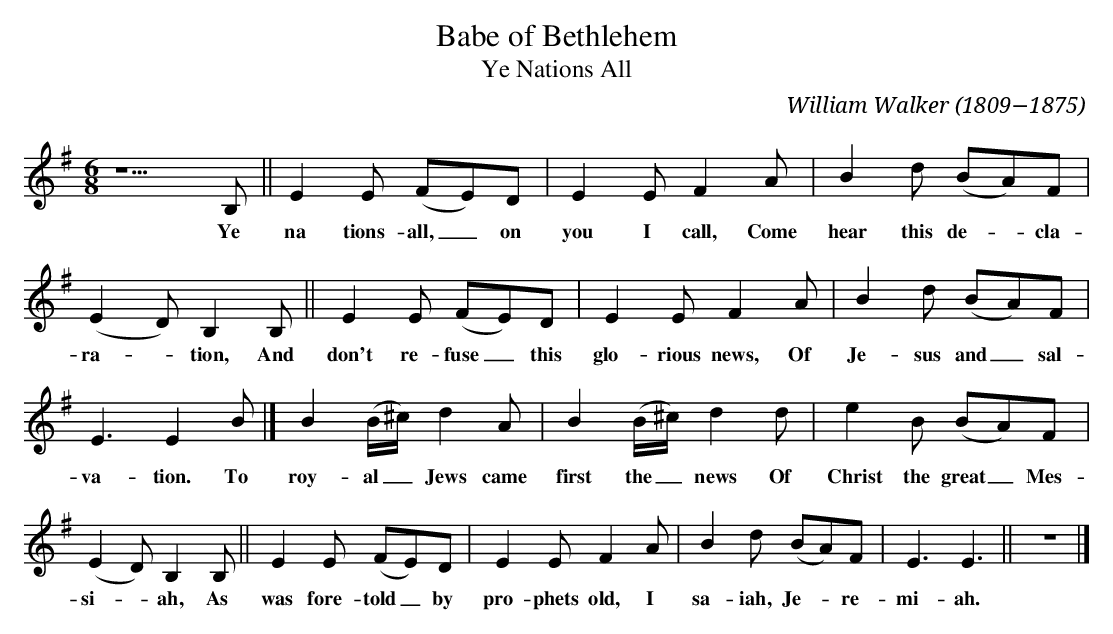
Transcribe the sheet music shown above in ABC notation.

X:1
T: Babe of Bethlehem
T: Ye Nations All
C: William Walker (1809−1875)
M: 6/8
L: 1/8
K: G
z5 B, || E2E (FE)D | E2E F2A |
w: Ye na tions-all,_ on you I call, Come
B2d (BA)F | (E2D) B,2B, || E2E (FE)D |
w: hear this de-*cla-ra-*tion, And don't re-fuse_this
E2E F2A | B2d (BA)F | E3 E2B |]
w: glo-rious news, Of Je-sus and_ sal-va-tion. To
B2(B/^c/) d2A | B2(B/^c/) d2d | e2B (BA)F |
w: roy-al_ Jews came first the_ news Of Christ the great_ Mes-
(E2D) B,2B, || E2E (FE)D | E2E F2A |
w: si-*ah, As was fore-told_ by pro-phets old, I
B2d (BA)F | E3 E3 || z6 |]
w: sa-iah, Je-*re-mi-ah.
